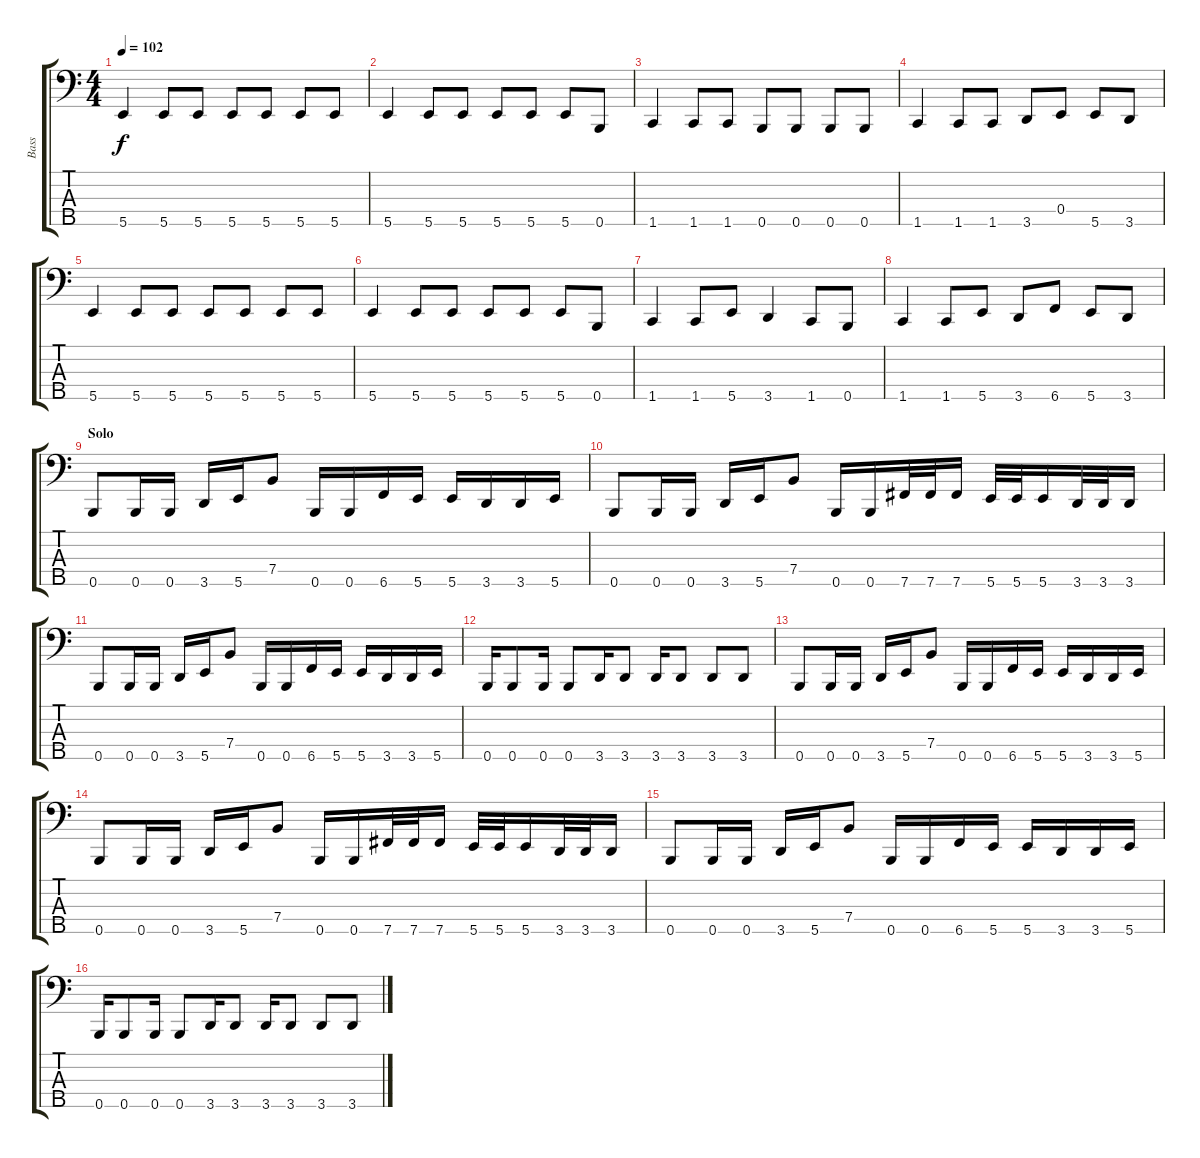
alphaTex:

\track ("Bass" "Bass") {instrument electricbassfinger}
\staff {score tabs}
\tuning (G2 D2 A1 E1 B0) {hide}
\ts (4 4)
\tempo 102
\clef f4
\ks c
5.5.4{dy f} 5.5.8 5.5.8 5.5.8 5.5.8 5.5.8 5.5.8 |
5.5.4 5.5.8 5.5.8 5.5.8 5.5.8 5.5.8 0.5.8 |
1.5.4 1.5.8 1.5.8 0.5.8 0.5.8 0.5.8 0.5.8 |
1.5.4 1.5.8 1.5.8 3.5.8 0.4.8 5.5.8 3.5.8 |
5.5.4 5.5.8 5.5.8 5.5.8 5.5.8 5.5.8 5.5.8 |
5.5.4 5.5.8 5.5.8 5.5.8 5.5.8 5.5.8 0.5.8 |
1.5.4 1.5.8 5.5.8 3.5.4 1.5.8 0.5.8 |
1.5.4 1.5.8 5.5.8 3.5.8 6.5.8 5.5.8 3.5.8 |
\section ("" "Solo")
0.5.8 0.5.16 0.5.16 3.5.16 5.5.16 7.4.8 0.5.16 0.5.16 6.5.16 5.5.16 5.5.16 3.5.16 3.5.16 5.5.16 |
0.5.8 0.5.16 0.5.16 3.5.16 5.5.16 7.4.8 0.5.16 0.5.16 7.5.32 7.5.32 7.5.16 5.5.32 5.5.32 5.5.16 3.5.32 3.5.32 3.5.16 |
0.5.8 0.5.16 0.5.16 3.5.16 5.5.16 7.4.8 0.5.16 0.5.16 6.5.16 5.5.16 5.5.16 3.5.16 3.5.16 5.5.16 |
0.5.16 0.5.8 0.5.16 0.5.8 3.5.16 3.5.8 3.5.16 3.5.8 3.5.8 3.5.8 |
0.5.8 0.5.16 0.5.16 3.5.16 5.5.16 7.4.8 0.5.16 0.5.16 6.5.16 5.5.16 5.5.16 3.5.16 3.5.16 5.5.16 |
0.5.8 0.5.16 0.5.16 3.5.16 5.5.16 7.4.8 0.5.16 0.5.16 7.5.32 7.5.32 7.5.16 5.5.32 5.5.32 5.5.16 3.5.32 3.5.32 3.5.16 |
0.5.8 0.5.16 0.5.16 3.5.16 5.5.16 7.4.8 0.5.16 0.5.16 6.5.16 5.5.16 5.5.16 3.5.16 3.5.16 5.5.16 |
0.5.16 0.5.8 0.5.16 0.5.8 3.5.16 3.5.8 3.5.16 3.5.8 3.5.8 3.5.8
